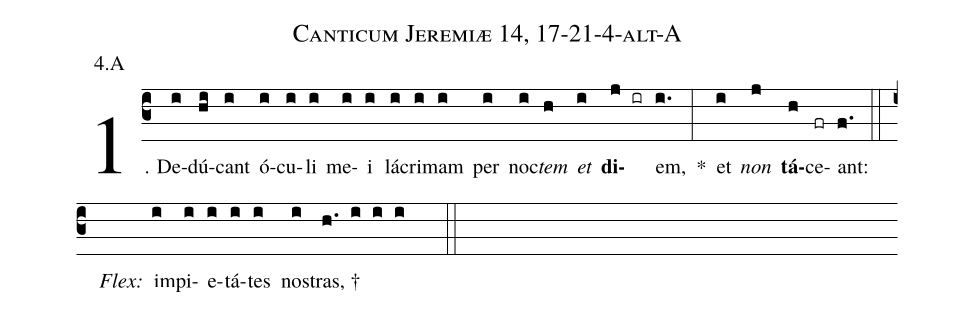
name: Canticum Jeremiæ 14, 17-21-4-alt-A;
annotation: 4.A;
%%
(c3)1. De(i)dú(hi)cant(i) ó(i)cu(i)li(i) me(i)i(i) lá(i)cri(i)mam(i) per(i) noc(i)<i>tem</i>(h) <i>et</i>(i) <b>di</b>(j ir)em,(i.) *(:) et(i) <i>non</i>(j) <b>tá</b>(h)ce(fr)ant:(f.) (::)
<i>Flex:</i>()  im(i)pi(i)e(i)tá(i)tes(i) nos(i)tras, †(h. i i i  ::)
